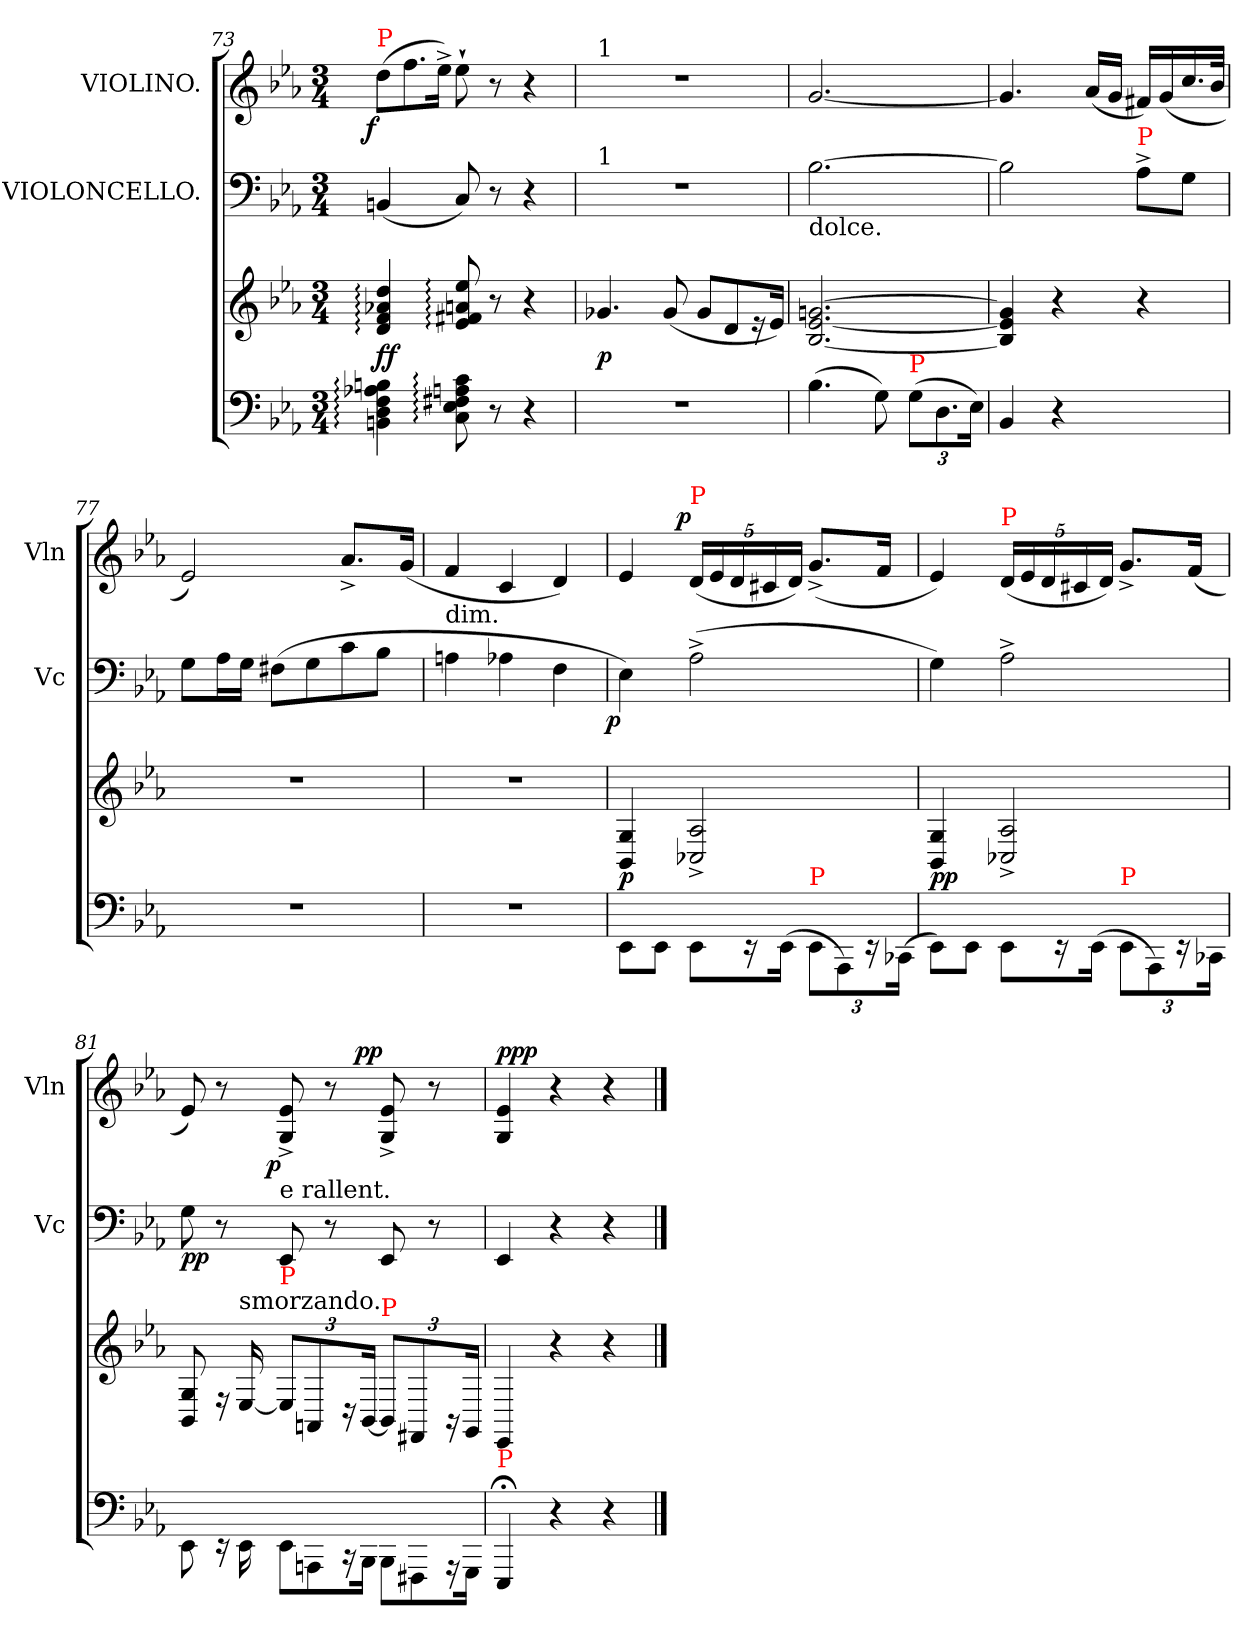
**kern	**kern	**dynam	**kern	**dynam	**kern	**dynam
*part3	*part3	*part3	*part2	*part2	*part1	*part1
*staff4	*staff3	*staff3/4	*staff2	*staff2	*staff1	*staff1
*	*	*	*I"VIOLONCELLO.	*	*I"VIOLINO.	*
*	*	*	*I'Vc	*	*I'Vln	*
*clefF4	*clefG2	*	*clefF4	*	*clefG2	*
*k[b-e-a-]	*k[b-e-a-]	*	*k[b-e-a-]	*	*k[b-e-a-]	*
*E-:	*E-:	*	*E-:	*	*E-:	*
*M3/4	*M3/4	*	*M3/4	*	*M3/4	*
*	*	*	*	*	*Xtuplet	*
=73	=73	=73	=73	=73	=73	=73
!	!	!	!	!	!LO:TX:a:color=red:t=P	!
!	!	!	!	!	!	!LO:DY:rj
4Bn: 4A-X: 4F: 4D: 4BB:	4dd: 4a-X: 4f: 4d:	ff	(<4BBn	.	(12ddL	f
.	.	.	.	.	12.ff	.
.	.	.	.	.	24ee-^<Jk)	.
8c: 8An: 8F#X: 8E-: 8C:	8ee-: 8an: 8f#X: 8e-:	.	8C)	.	8ee-`>	.
8r	8r	.	8r	.	8r	.
4r	4r	.	4r	.	4r	.
=74	=74	=74	=74	=74	=74	=74
!	!	!	!	!	!LO:TX:a:t=1	!
!	!	!	!LO:TX:a:t=1	!	!	!
2.rF	4.g-X	p	2.rF	.	2.rdd	.
.	(8g-	.	.	.	.	.
*	*Xtuplet	*	*	*	*	*
.	12g-L	.	.	.	.	.
.	12d	.	.	.	.	.
.	24re	.	.	.	.	.
.	24e-Jk)	.	.	.	.	.
=75	=75	=75	=75	=75	=75	=75
!	!	!	!LO:TX:b:t=dolce.	!	!	!
(4.B-	[2.gn [2.e- [2.B-	.	[2.B-	.	[2.g	.
8G)	.	.	.	.	.	.
*Xbrackettup	*	*	*	*	*	*
!LO:TX:a:color=red:t=P	!	!	!	!	!	!
(12GL	.	.	.	.	.	.
12.D	.	.	.	.	.	.
24E-Jk)	.	.	.	.	.	.
=76	=76	=76	=76	=76	=76	=76
4BB-	4g] 4e-] 4B-]	.	2B-]	.	4.g]	.
4r	4r	.	.	.	.	.
.	.	.	.	.	(<16a-LL	.
.	.	.	.	.	16gJJ	.
!	!	!	!LO:TX:a:color=red:t=P	!	!	!
4ryy	4r	.	8A-^<L	.	16f#XLL)	.
.	.	.	.	.	(<16g	.
.	.	.	8GJ	.	16.cc	.
.	.	.	.	.	32b-JJk	.
=77	=77	=77	=77	=77	=77	=77
2.rF	2.rdd	.	8GL	.	2e-)	.
.	.	.	16A-L	.	.	.
.	.	.	16GJJ	.	.	.
.	.	.	(>8F#XL	.	.	.
.	.	.	8G	.	.	.
.	.	.	8c	.	8.a-^<L	.
.	.	.	8B-J	.	.	.
.	.	.	.	.	(<16gJk	.
=78	=78	=78	=78	=78	=78	=78
!	!	!	!LO:TX:t=dim.	!	!	!
2.rF	2.rdd	.	4An	.	4f	.
.	.	.	4A-X	.	4c	.
.	.	.	4F	.	4d)	.
=79	=79	=79	=79	=79	=79	=79
!	!	!	!	!LO:DY:rj	!	!
8EE-\L	4G/ 4BB-/	p	4E-)	p	4e-	.
8EE-\J	.	.	.	.	.	.
*	*	*	*	*	*tuplet	*
*	*	*	*	*	*Xbrackettup	*
!	!	!	!	!	!LO:TX:a:color=red:t=P	!
!	!	!	!	!	!	!LO:DY:a:rj
8EE-\L	2A-^>/ 2C-X^>/	.	(>2A-^<	.	(<20dLL	p
.	.	.	.	.	20e-	.
.	.	.	.	.	20d	.
16rEE	.	.	.	.	.	.
.	.	.	.	.	20c#X	.
(16EE-\Jk	.	.	.	.	.	.
.	.	.	.	.	20dJJ)	.
!LO:TX:a:color=red:t=P	!	!	!	!	!	!
12EE-\L	.	.	.	.	(<8.g^<L	.
12AAA-\)	.	.	.	.	.	.
24rEE	.	.	.	.	.	.
.	.	.	.	.	16fJk	.
(24CC-X\Jk	.	.	.	.	.	.
=80	=80	=80	=80	=80	=80	=80
8EE-\L)	4G/ 4BB-/	pp	4G)	.	4e-)	.
8EE-\J	.	.	.	.	.	.
!	!	!	!	!	!LO:TX:a:color=red:t=P	!
8EE-\L	2A-^>/ 2C-X^>/	.	2A-^<	.	(<20dLL	.
.	.	.	.	.	20e-	.
.	.	.	.	.	20d	.
16rEE	.	.	.	.	.	.
.	.	.	.	.	20c#X	.
(16EE-\Jk	.	.	.	.	.	.
.	.	.	.	.	20dJJ)	.
!LO:TX:a:color=red:t=P	!	!	!	!	!	!
12EE-\L	.	.	.	.	8.g^<L	.
12AAA-\)	.	.	.	.	.	.
24rEE	.	.	.	.	.	.
.	.	.	.	.	(<16fJk	.
24CC-X\Jk	.	.	.	.	.	.
=81	=81	=81	=81	=81	=81	=81
8EE-\	8G/ 8BB-/	.	8G	pp	8e-)	.
16rEE	16rF	.	8r	.	8r	.
!	!LO:TX:a:t=smorzando.	!	!	!	!	!
16EE-\	[16E-/	.	.	.	.	.
*Xtuplet	*tuplet	*	*	*	*	*
*	*Xbrackettup	*	*	*	*	*
!	!	!	!LO:TX:a:t=e rallent.	!	!	!
!	!LO:TX:a:color=red:t=P	!	!	!	!	!
!	!	!	!	!	!	!LO:DY:rj
12EE-\L	12E-/L]	.	8EE-	.	8e-^> 8G^>	p
12AAAn\	12AAn/	.	.	.	.	.
.	.	.	8r	.	8r	.
24rCC	24r	.	.	.	.	.
24BBB-\Jk	[24BB-/Jk	.	.	.	.	.
!	!LO:TX:a:color=red:t=P	!	!	!	!	!
!	!	!	!	!	!	!LO:DY:a:rj
12BBB-\L	12BB-/L]	.	8EE-	.	8e-^> 8G^>	pp
12FFF#X	12FF#X	.	.	.	.	.
.	.	.	8r	.	8r	.
24rAAA	24rBB	.	.	.	.	.
24GGG\Jk	24GG/Jk	.	.	.	.	.
=82	=82	=82	=82	=82	=82	=82
!LO:TX:a:color=red:t=P	!	!	!	!	!	!
!	!	!	!	!	!	!LO:DY:a
4EEE-;</	4EE-/	.	4EE-	.	4e- 4G	ppp
4r	4r	.	4r	.	4r	.
4r	4r	.	4r	.	4r	.
==	==	==	==	==	==	==
*-	*-	*-	*-	*-	*-	*-
